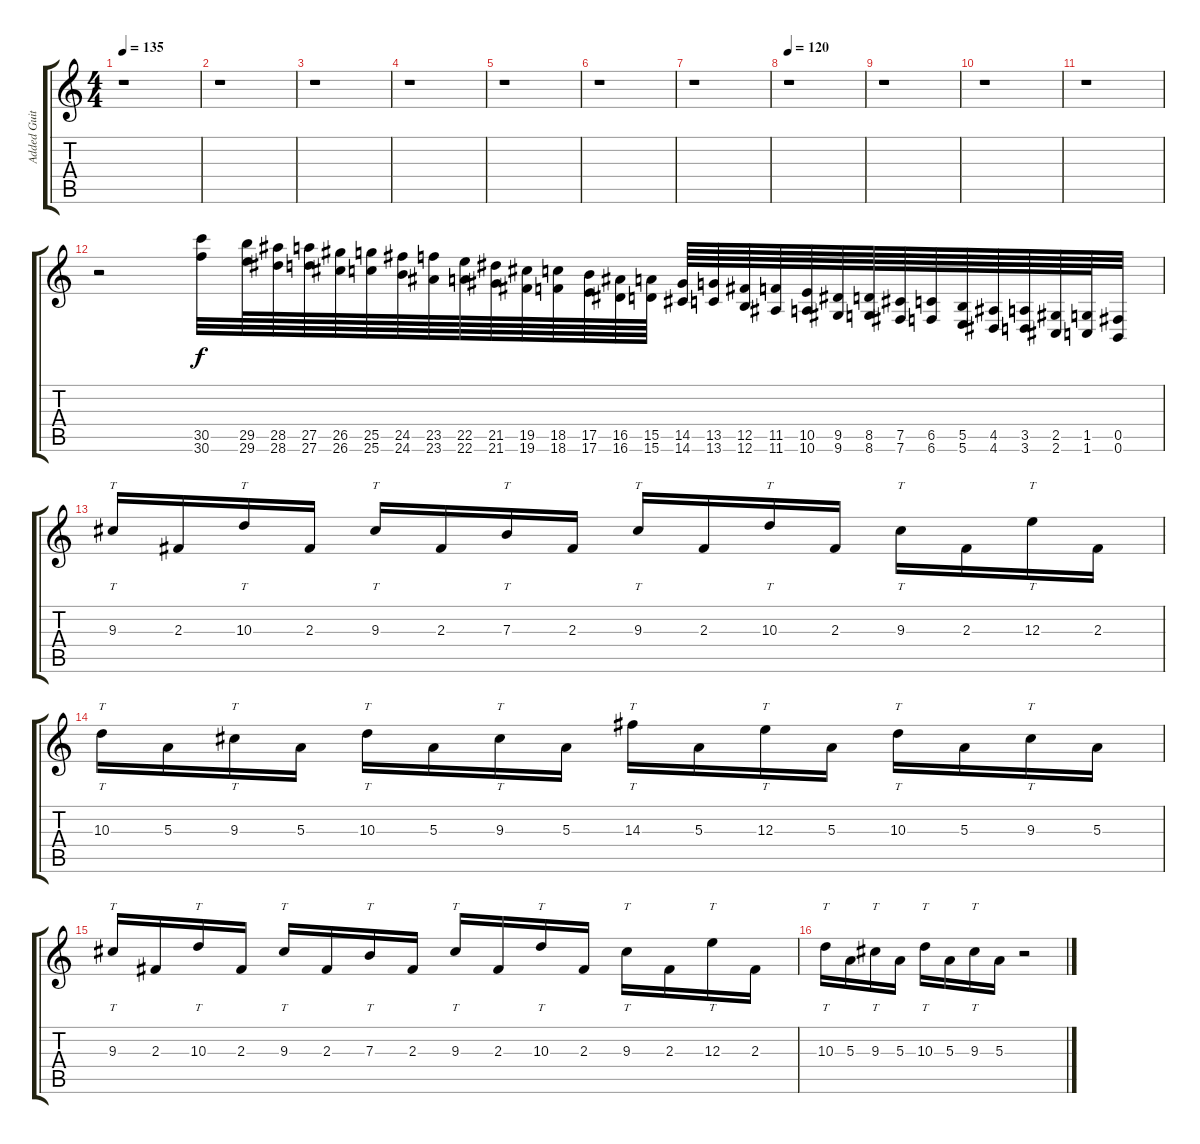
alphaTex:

\track ("Added Guitar 2" "Added Guit") {instrument distortionguitar}
\staff {score tabs}
\tuning (Db4 Ab3 E3 B2 Gb2 B1) {hide}
\ts (4 4)
\tempo 135
\clef g2
\ks c
r.1{dy f} |
r.1 |
r.1 |
r.1 |
r.1 |
r.1 |
r.1 |
\tempo 120
r.1 |
r.1 |
r.1 |
r.1 |
r.2 (30.5 30.6).32 (29.5 29.6).64 (28.5 28.6).64 (27.5 27.6).64 (26.5 26.6).64 (25.5 25.6).64 (24.5 24.6).64 (23.5 23.6).64 (22.5 22.6).64 (21.5 21.6).64 (19.5 19.6).64 (18.5 18.6).64 (17.5 17.6).64 (16.5 16.6).64 (15.5 15.6).64 (14.5 14.6).64 (13.5 13.6).64 (12.5 12.6).64 (11.5 11.6).64 (10.5 10.6).64 (9.5 9.6).64 (8.5 8.6).64 (7.5 7.6).64 (6.5 6.6).64 (5.5 5.6).64 (4.5 4.6).64 (3.5 3.6).64 (2.5 2.6).64 (1.5 1.6).64 (0.5 0.6).32 |
9.3.16{tt} 2.3.16 10.3.16{tt} 2.3.16 9.3.16{tt} 2.3.16 7.3.16{tt} 2.3.16 9.3.16{tt} 2.3.16 10.3.16{tt} 2.3.16 9.3.16{tt} 2.3.16 12.3.16{tt} 2.3.16 |
10.3.16{tt} 5.3.16 9.3.16{tt} 5.3.16 10.3.16{tt} 5.3.16 9.3.16{tt} 5.3.16 14.3.16{tt} 5.3.16 12.3.16{tt} 5.3.16 10.3.16{tt} 5.3.16 9.3.16{tt} 5.3.16 |
9.3.16{tt} 2.3.16 10.3.16{tt} 2.3.16 9.3.16{tt} 2.3.16 7.3.16{tt} 2.3.16 9.3.16{tt} 2.3.16 10.3.16{tt} 2.3.16 9.3.16{tt} 2.3.16 12.3.16{tt} 2.3.16 |
10.3.16{tt} 5.3.16 9.3.16{tt} 5.3.16 10.3.16{tt} 5.3.16 9.3.16{tt} 5.3.16 r.2
